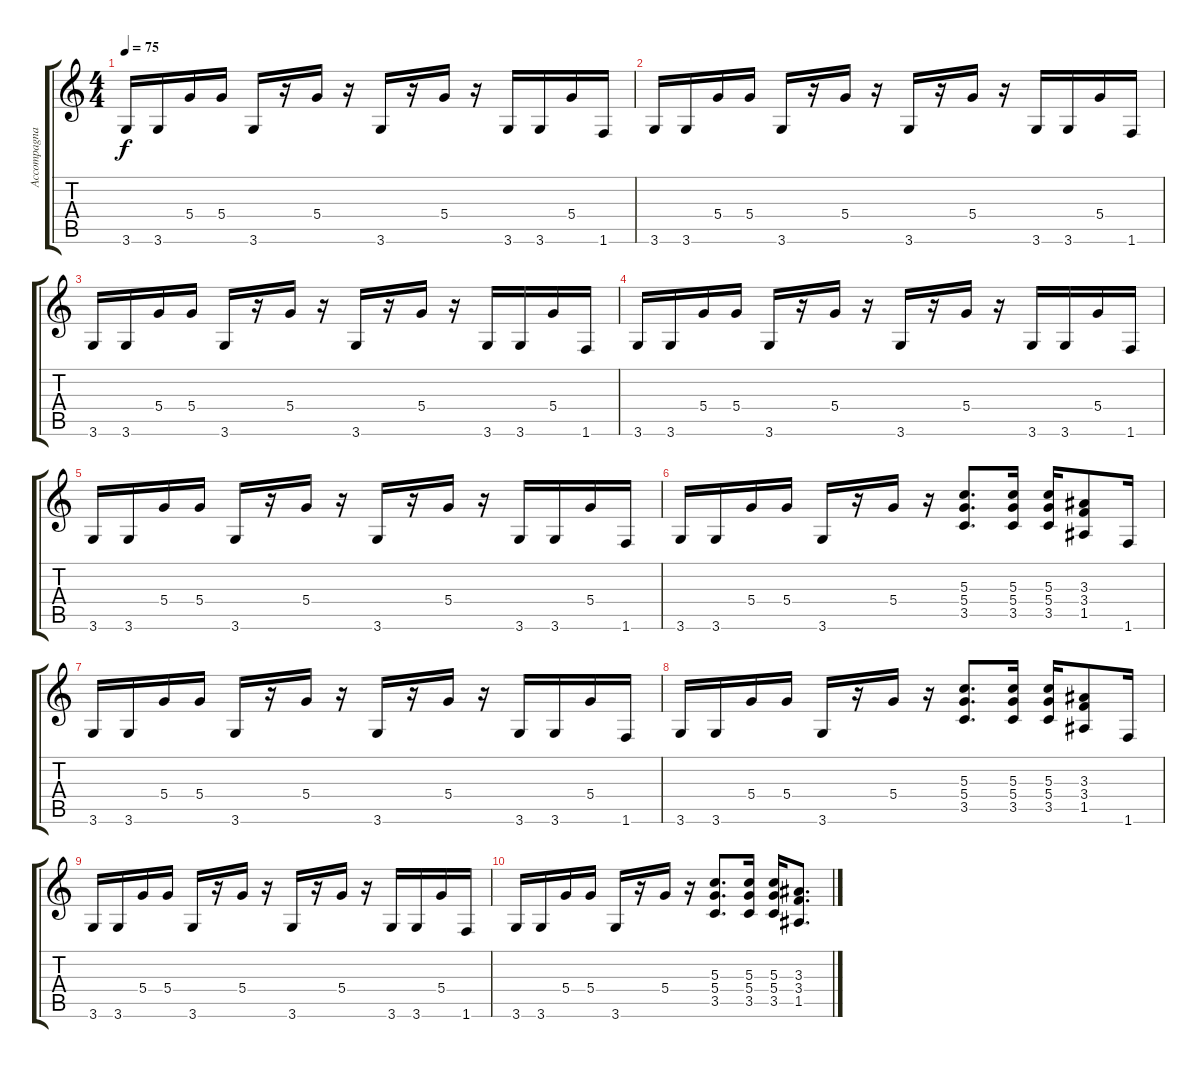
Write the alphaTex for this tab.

\track ("Accompagnamento" "Accompagna") {instrument distortionguitar}
\staff {score tabs}
\tuning (E4 B3 G3 D3 A2 E2) {hide}
\ts (4 4)
\tempo 75
\clef g2
\ks c
3.6.16{dy f} 3.6.16 5.4.16 5.4.16 3.6.16 r.16 5.4.16 r.16 3.6.16 r.16 5.4.16 r.16 3.6.16 3.6.16 5.4.16 1.6.16 |
3.6.16 3.6.16 5.4.16 5.4.16 3.6.16 r.16 5.4.16 r.16 3.6.16 r.16 5.4.16 r.16 3.6.16 3.6.16 5.4.16 1.6.16 |
3.6.16 3.6.16 5.4.16 5.4.16 3.6.16 r.16 5.4.16 r.16 3.6.16 r.16 5.4.16 r.16 3.6.16 3.6.16 5.4.16 1.6.16 |
3.6.16 3.6.16 5.4.16 5.4.16 3.6.16 r.16 5.4.16 r.16 3.6.16 r.16 5.4.16 r.16 3.6.16 3.6.16 5.4.16 1.6.16 |
3.6.16 3.6.16 5.4.16 5.4.16 3.6.16 r.16 5.4.16 r.16 3.6.16 r.16 5.4.16 r.16 3.6.16 3.6.16 5.4.16 1.6.16 |
3.6.16 3.6.16 5.4.16 5.4.16 3.6.16 r.16 5.4.16 r.16 (5.3 5.4 3.5).8{d} (5.3 5.4 3.5).16 (5.3 5.4 3.5).16 (3.3 3.4 1.5).8 1.6.16 |
3.6.16 3.6.16 5.4.16 5.4.16 3.6.16 r.16 5.4.16 r.16 3.6.16 r.16 5.4.16 r.16 3.6.16 3.6.16 5.4.16 1.6.16 |
3.6.16 3.6.16 5.4.16 5.4.16 3.6.16 r.16 5.4.16 r.16 (5.3 5.4 3.5).8{d} (5.3 5.4 3.5).16 (5.3 5.4 3.5).16 (3.3 3.4 1.5).8 1.6.16 |
3.6.16 3.6.16 5.4.16 5.4.16 3.6.16 r.16 5.4.16 r.16 3.6.16 r.16 5.4.16 r.16 3.6.16 3.6.16 5.4.16 1.6.16 |
3.6.16 3.6.16 5.4.16 5.4.16 3.6.16 r.16 5.4.16 r.16 (5.3 5.4 3.5).8{d} (5.3 5.4 3.5).16 (5.3 5.4 3.5).16 (3.3 3.4 1.5).8{d}
